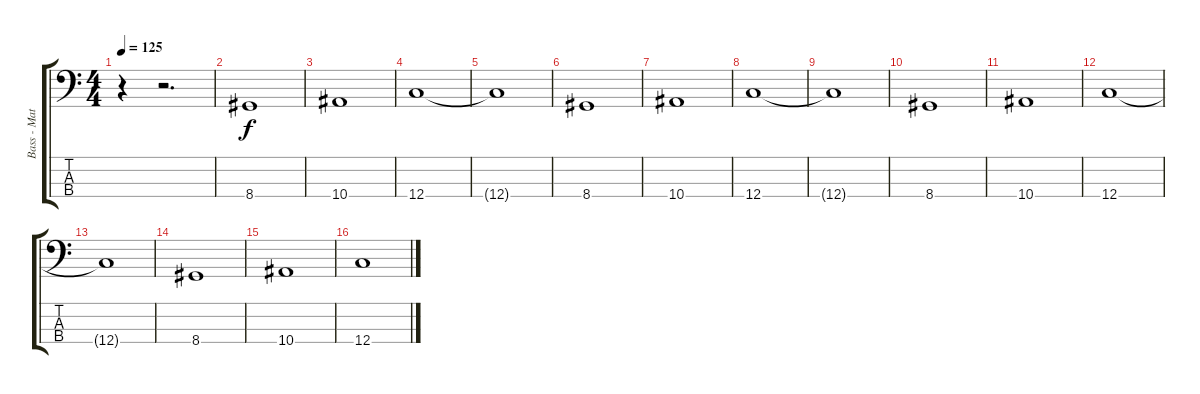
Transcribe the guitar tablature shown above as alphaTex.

\track ("Bass - Matt Kean" "Bass - Mat") {instrument electricbasspick}
\staff {score tabs}
\tuning (F2 C2 G1 C1) {hide}
\ts (4 4)
\tempo 125
\clef f4
\ks c
r.4{dy f} r.2{d} |
8.4.1 |
10.4.1 |
12.4.1 |
12.4{t}.1 |
8.4.1 |
10.4.1 |
12.4.1 |
12.4{t}.1 |
8.4.1 |
10.4.1 |
12.4.1 |
12.4{t}.1 |
8.4.1 |
10.4.1 |
12.4.1
